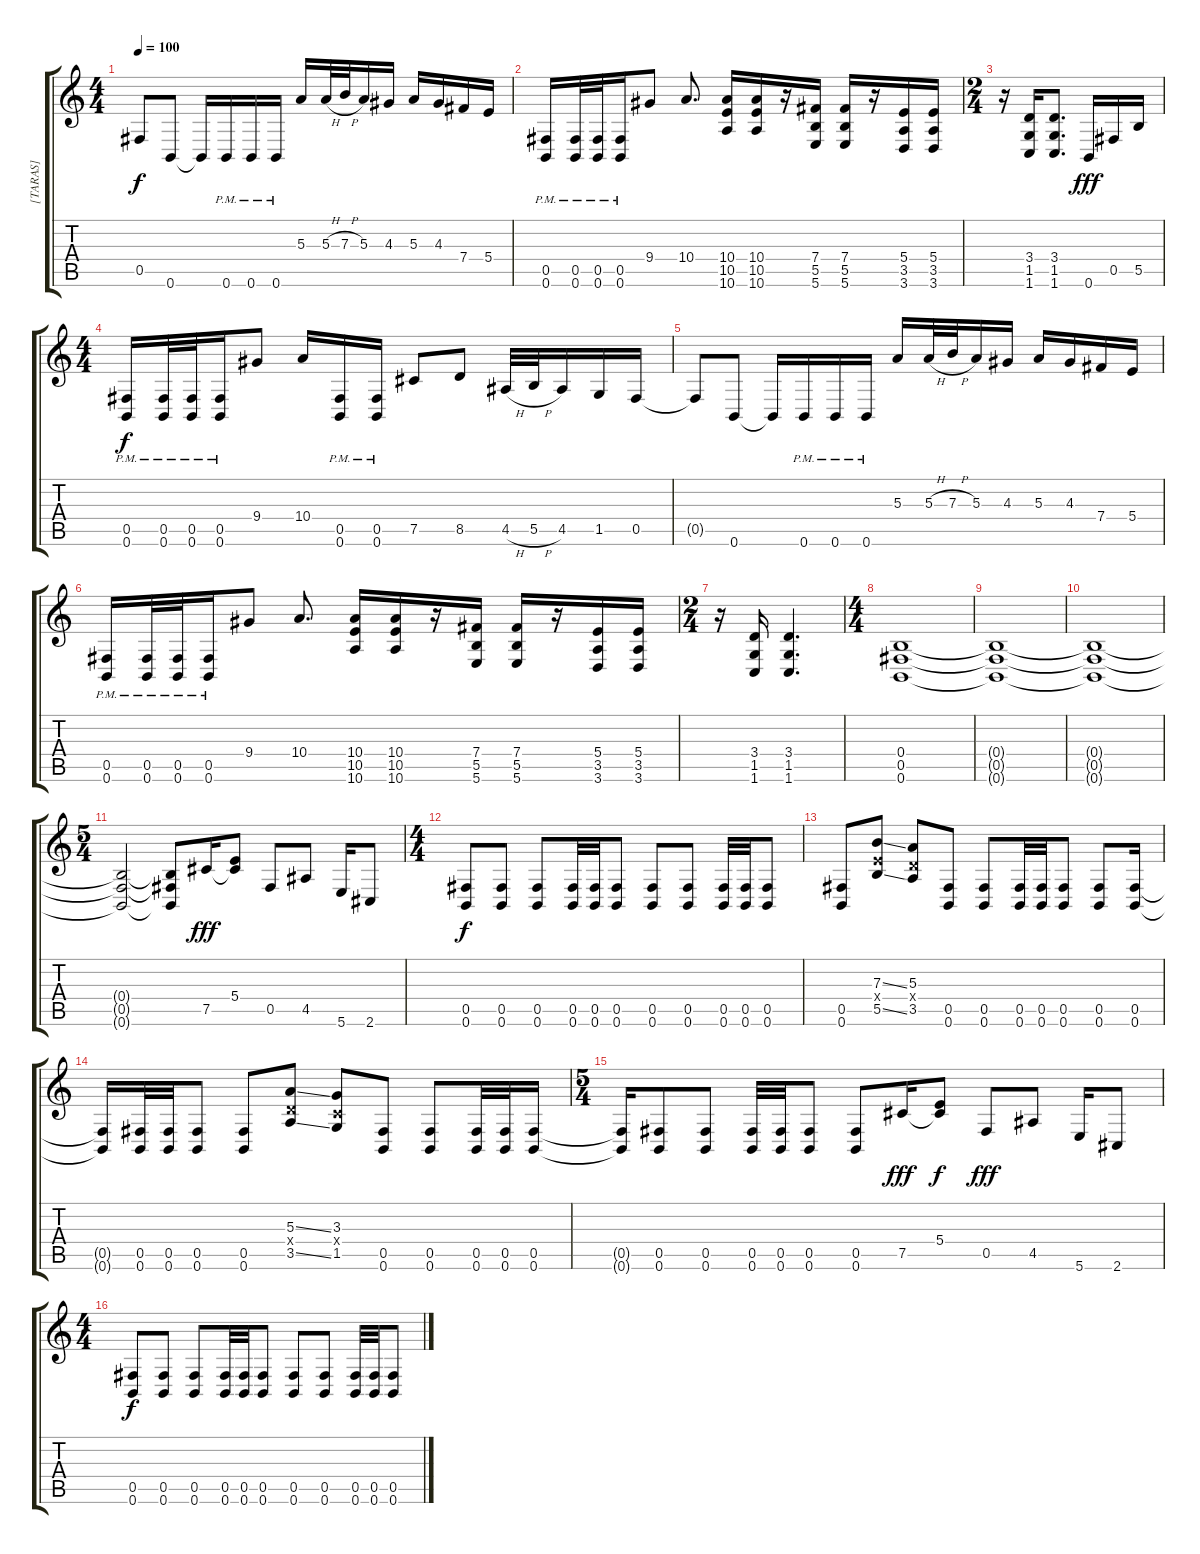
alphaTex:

\track ("[TARAS]" "[TARAS]") {instrument distortionguitar}
\staff {score tabs}
\tuning (Db4 Ab3 E3 B2 Gb2 B1) {hide}
\ts (4 4)
\tempo 100
\clef g2
\ks c
0.5{t}.8{dy f} 0.6.8 0.6{t}.16 0.6{pm}.16 0.6{pm}.16 0.6{pm}.16 5.3.16 5.3{h}.32 7.3{h}.32 5.3.16 4.3.16 5.3.16 4.3.16 7.4.16 5.4.16 |
(0.5{pm} 0.6{pm}).16 (0.5{pm} 0.6{pm}).32 (0.5{pm} 0.6{pm}).32 (0.5{pm} 0.6{pm}).16 9.4.8 10.4.8{d} (10.4 10.5 10.6).16 (10.4 10.5 10.6).16 r.16 (7.4 5.5 5.6).16 (7.4 5.5 5.6).16 r.16 (5.4 3.5 3.6).16 (5.4 3.5 3.6).16 |
\ts (2 4)
r.16 (3.4 1.5 1.6).16 (3.4 1.5 1.6).8{d} 0.6.16{dy fff} 0.5.16 5.5.16 |
\ts (4 4)
(0.5{pm} 0.6{pm}).16{dy f} (0.5{pm} 0.6{pm}).32 (0.5{pm} 0.6{pm}).32 (0.5{pm} 0.6{pm}).16 9.4.8 10.4.16 (0.5{pm} 0.6{pm}).16 (0.5{pm} 0.6{pm}).16 7.5.8 8.5.8 4.5{h}.32 5.5{h}.32 4.5.16 1.5.16 0.5.16 |
0.5{t}.8 0.6.8 0.6{t}.16 0.6{pm}.16 0.6{pm}.16 0.6{pm}.16 5.3.16 5.3{h}.32 7.3{h}.32 5.3.16 4.3.16 5.3.16 4.3.16 7.4.16 5.4.16 |
(0.5{pm} 0.6{pm}).16 (0.5{pm} 0.6{pm}).32 (0.5{pm} 0.6{pm}).32 (0.5{pm} 0.6{pm}).16 9.4.8 10.4.8{d} (10.4 10.5 10.6).16 (10.4 10.5 10.6).16 r.16 (7.4 5.5 5.6).16 (7.4 5.5 5.6).16 r.16 (5.4 3.5 3.6).16 (5.4 3.5 3.6).16 |
\ts (2 4)
r.16 (3.4 1.5 1.6).16 (3.4 1.5 1.6).4{d} |
\ts (4 4)
(0.4 0.5 0.6).1{volume 0} |
(0.4{t} 0.5{t} 0.6{t}).1 |
(0.4{t} 0.5{t} 0.6{t}).1 |
\ts (5 4)
(0.4{t} 0.5{t} 0.6{t}).2 (0.4{t} 0.5{t} 0.6{t}).8 7.5.16{dy fff volume 16} (5.4 7.5{t}).8 0.5.8 4.5.8 5.6.16 2.6.8 |
\ts (4 4)
(0.5 0.6).8{dy f} (0.5 0.6).8 (0.5 0.6).8 (0.5 0.6).32 (0.5 0.6).32 (0.5 0.6).8 (0.5 0.6).8 (0.5 0.6).8 (0.5 0.6).32 (0.5 0.6).32 (0.5 0.6).8 |
(0.5 0.6).8 (7.3{ss} 5.4{x} 5.5{ss}).8 (5.3 3.4{x} 3.5).8 (0.5 0.6).8 (0.5 0.6).8 (0.5 0.6).32 (0.5 0.6).32 (0.5 0.6).8 (0.5 0.6).8 (0.5 0.6).16 |
(0.5{t} 0.6{t}).16 (0.5 0.6).32 (0.5 0.6).32 (0.5 0.6).8 (0.5 0.6).8 (5.3{ss} 3.4{x} 3.5{ss}).8 (3.3 1.4{x} 1.5).8 (0.5 0.6).8 (0.5 0.6).8 (0.5 0.6).32 (0.5 0.6).32 (0.5 0.6).16 |
\ts (5 4)
(0.5{t} 0.6{t}).16 (0.5 0.6).8 (0.5 0.6).8 (0.5 0.6).32 (0.5 0.6).32 (0.5 0.6).8 (0.5 0.6).8 7.5.16{dy fff} (5.4 7.5{t}).8{dy f} 0.5.8{dy fff} 4.5.8 5.6.16 2.6.8 |
\ts (4 4)
(0.5 0.6).8{dy f} (0.5 0.6).8 (0.5 0.6).8 (0.5 0.6).32 (0.5 0.6).32 (0.5 0.6).8 (0.5 0.6).8 (0.5 0.6).8 (0.5 0.6).32 (0.5 0.6).32 (0.5 0.6).8
